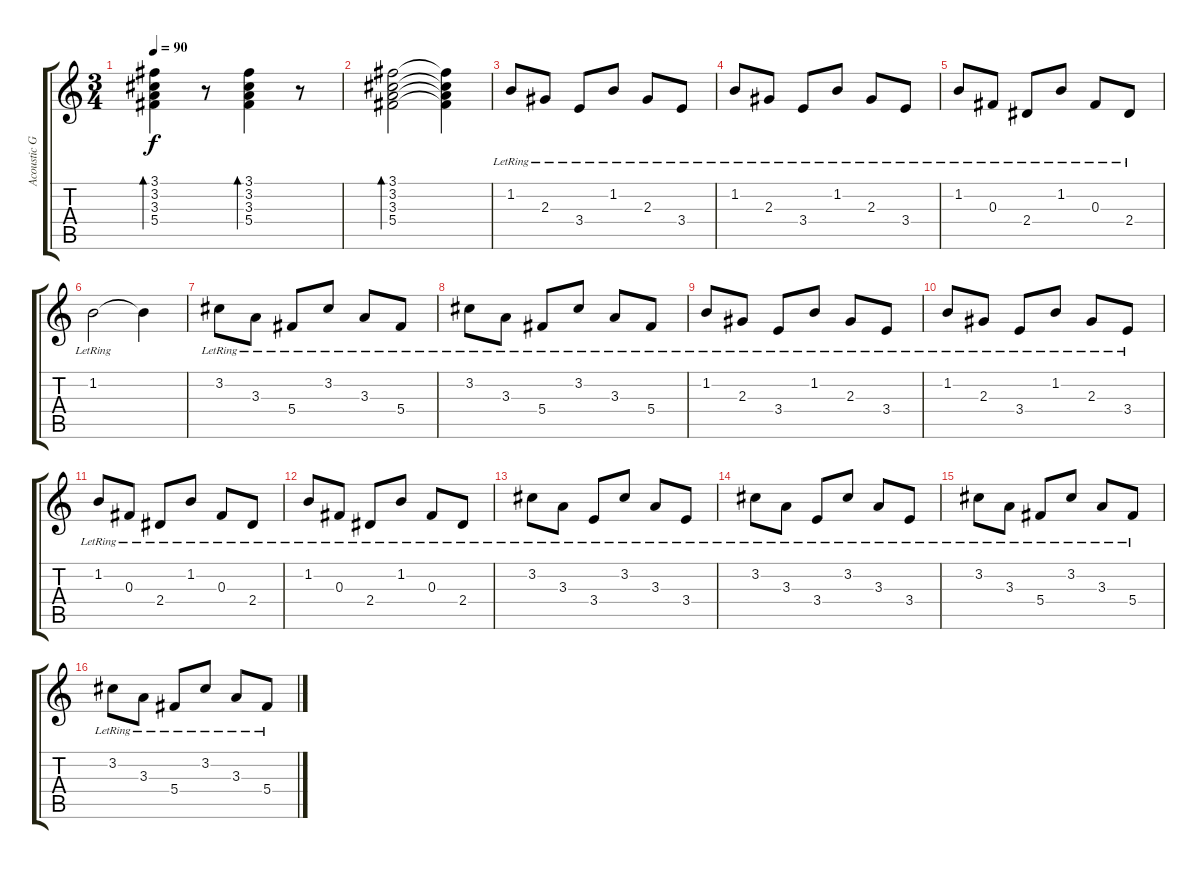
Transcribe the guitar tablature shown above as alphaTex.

\track ("Acoustic Guitar 2" "Acoustic G") {instrument acousticguitarsteel}
\staff {score tabs}
\tuning (Eb4 Bb3 Gb3 Db3 Ab2 Eb2) {hide}
\ts (3 4)
\tempo 90
\clef g2
\ks c
(3.1 3.2 3.3 5.4).4{bd 120 dy f} r.8 (3.1 3.2 3.3 5.4).4{bd 120} r.8 |
(3.1 3.2 3.3 5.4).2{bd 240} (3.1{t} 3.2{t} 3.3{t} 5.4{t}).4 |
1.2{lr}.8 2.3{lr}.8 3.4{lr}.8 1.2{lr}.8 2.3{lr}.8 3.4{lr}.8 |
1.2{lr}.8 2.3{lr}.8 3.4{lr}.8 1.2{lr}.8 2.3{lr}.8 3.4{lr}.8 |
1.2{lr}.8 0.3{lr}.8 2.4{lr}.8 1.2{lr}.8 0.3{lr}.8 2.4{lr}.8 |
1.2{lr}.2 1.2{t}.4 |
3.2{lr}.8 3.3{lr}.8 5.4{lr}.8 3.2{lr}.8 3.3{lr}.8 5.4{lr}.8 |
3.2{lr}.8 3.3{lr}.8 5.4{lr}.8 3.2{lr}.8 3.3{lr}.8 5.4{lr}.8 |
1.2{lr}.8 2.3{lr}.8 3.4{lr}.8 1.2{lr}.8 2.3{lr}.8 3.4{lr}.8 |
1.2{lr}.8 2.3{lr}.8 3.4{lr}.8 1.2{lr}.8 2.3{lr}.8 3.4{lr}.8 |
1.2{lr}.8 0.3{lr}.8 2.4{lr}.8 1.2{lr}.8 0.3{lr}.8 2.4{lr}.8 |
1.2{lr}.8 0.3{lr}.8 2.4{lr}.8 1.2{lr}.8 0.3{lr}.8 2.4{lr}.8 |
3.2{lr}.8 3.3{lr}.8 3.4{lr}.8 3.2{lr}.8 3.3{lr}.8 3.4{lr}.8 |
3.2{lr}.8 3.3{lr}.8 3.4{lr}.8 3.2{lr}.8 3.3{lr}.8 3.4{lr}.8 |
3.2{lr}.8 3.3{lr}.8 5.4{lr}.8 3.2{lr}.8 3.3{lr}.8 5.4{lr}.8 |
3.2{lr}.8 3.3{lr}.8 5.4{lr}.8 3.2{lr}.8 3.3{lr}.8 5.4{lr}.8
